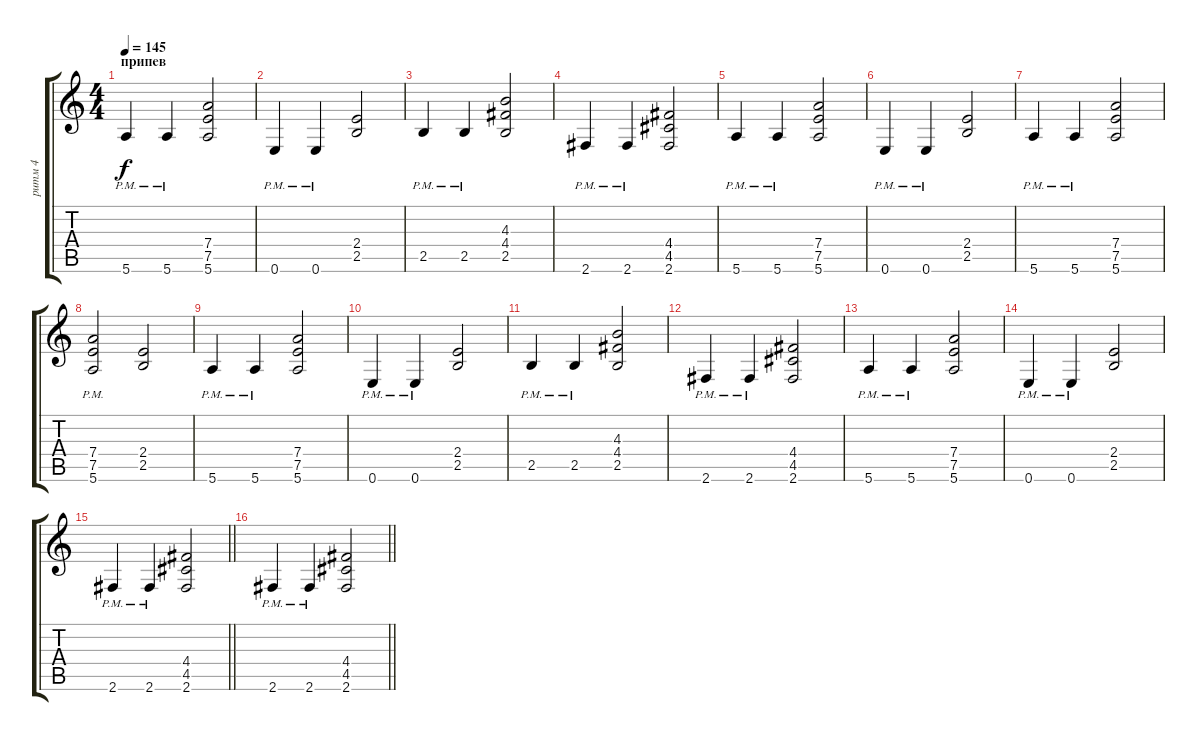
\track ("ритм 4" "ритм 4") {instrument distortionguitar}
\staff {score tabs}
\tuning (E4 B3 G3 D3 A2 E2) {hide}
\ts (4 4)
\section ("" "припев ")
\tempo 145
\clef g2
\ks c
5.6{pm}.4{dy f} 5.6{pm}.4 (7.4 7.5 5.6).2 |
0.6{pm}.4 0.6{pm}.4 (2.4 2.5).2 |
2.5{pm}.4 2.5{pm}.4 (4.3 4.4 2.5).2 |
2.6{pm}.4 2.6{pm}.4 (4.4 4.5 2.6).2 |
5.6{pm}.4 5.6{pm}.4 (7.4 7.5 5.6).2 |
0.6{pm}.4 0.6{pm}.4 (2.4 2.5).2 |
5.6{pm}.4 5.6{pm}.4 (7.4 7.5 5.6).2 |
(7.4 7.5 5.6{pm}).2 (2.4 2.5).2 |
5.6{pm}.4 5.6{pm}.4 (7.4 7.5 5.6).2 |
0.6{pm}.4 0.6{pm}.4 (2.4 2.5).2 |
2.5{pm}.4 2.5{pm}.4 (4.3 4.4 2.5).2 |
2.6{pm}.4 2.6{pm}.4 (4.4 4.5 2.6).2 |
5.6{pm}.4 5.6{pm}.4 (7.4 7.5 5.6).2 |
0.6{pm}.4 0.6{pm}.4 (2.4 2.5).2 |
\barLineRight lightlight
2.6{pm}.4 2.6{pm}.4 (4.4 4.5 2.6).2 |
\barLineRight lightlight
2.6{pm}.4 2.6{pm}.4 (4.4 4.5 2.6).2
